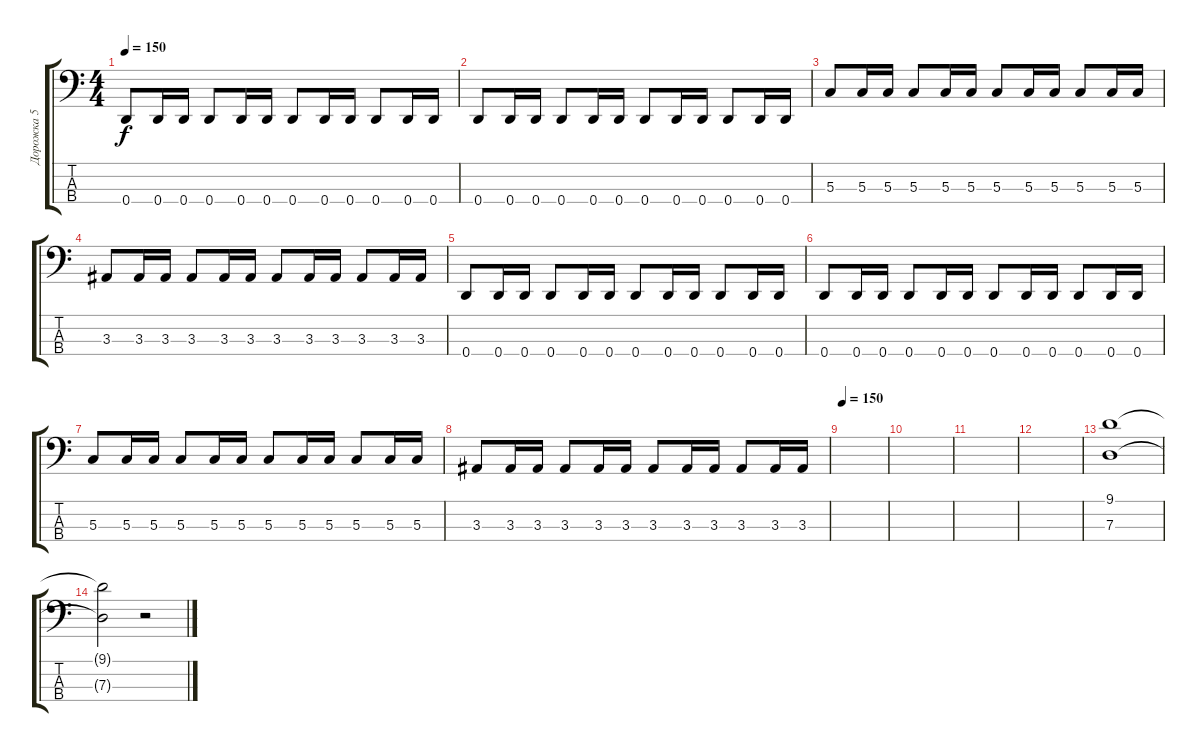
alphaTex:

\track ("Дорожка 5" "Дорожка 5") {instrument electricbasspick}
\staff {score tabs}
\tuning (F2 C2 G1 D1) {hide}
\ts (4 4)
\tempo 150
\clef f4
\ks c
0.4.8{dy f} 0.4.16 0.4.16 0.4.8 0.4.16 0.4.16 0.4.8 0.4.16 0.4.16 0.4.8 0.4.16 0.4.16 |
0.4.8 0.4.16 0.4.16 0.4.8 0.4.16 0.4.16 0.4.8 0.4.16 0.4.16 0.4.8 0.4.16 0.4.16 |
5.3.8 5.3.16 5.3.16 5.3.8 5.3.16 5.3.16 5.3.8 5.3.16 5.3.16 5.3.8 5.3.16 5.3.16 |
3.3.8 3.3.16 3.3.16 3.3.8 3.3.16 3.3.16 3.3.8 3.3.16 3.3.16 3.3.8 3.3.16 3.3.16 |
0.4.8 0.4.16 0.4.16 0.4.8 0.4.16 0.4.16 0.4.8 0.4.16 0.4.16 0.4.8 0.4.16 0.4.16 |
0.4.8 0.4.16 0.4.16 0.4.8 0.4.16 0.4.16 0.4.8 0.4.16 0.4.16 0.4.8 0.4.16 0.4.16 |
5.3.8 5.3.16 5.3.16 5.3.8 5.3.16 5.3.16 5.3.8 5.3.16 5.3.16 5.3.8 5.3.16 5.3.16 |
3.3.8 3.3.16 3.3.16 3.3.8 3.3.16 3.3.16 3.3.8 3.3.16 3.3.16 3.3.8 3.3.16 3.3.16 |
\tempo 150
|
|
|
|
(9.1 7.3).1 |
(9.1{t} 7.3{t}).2 r.2
